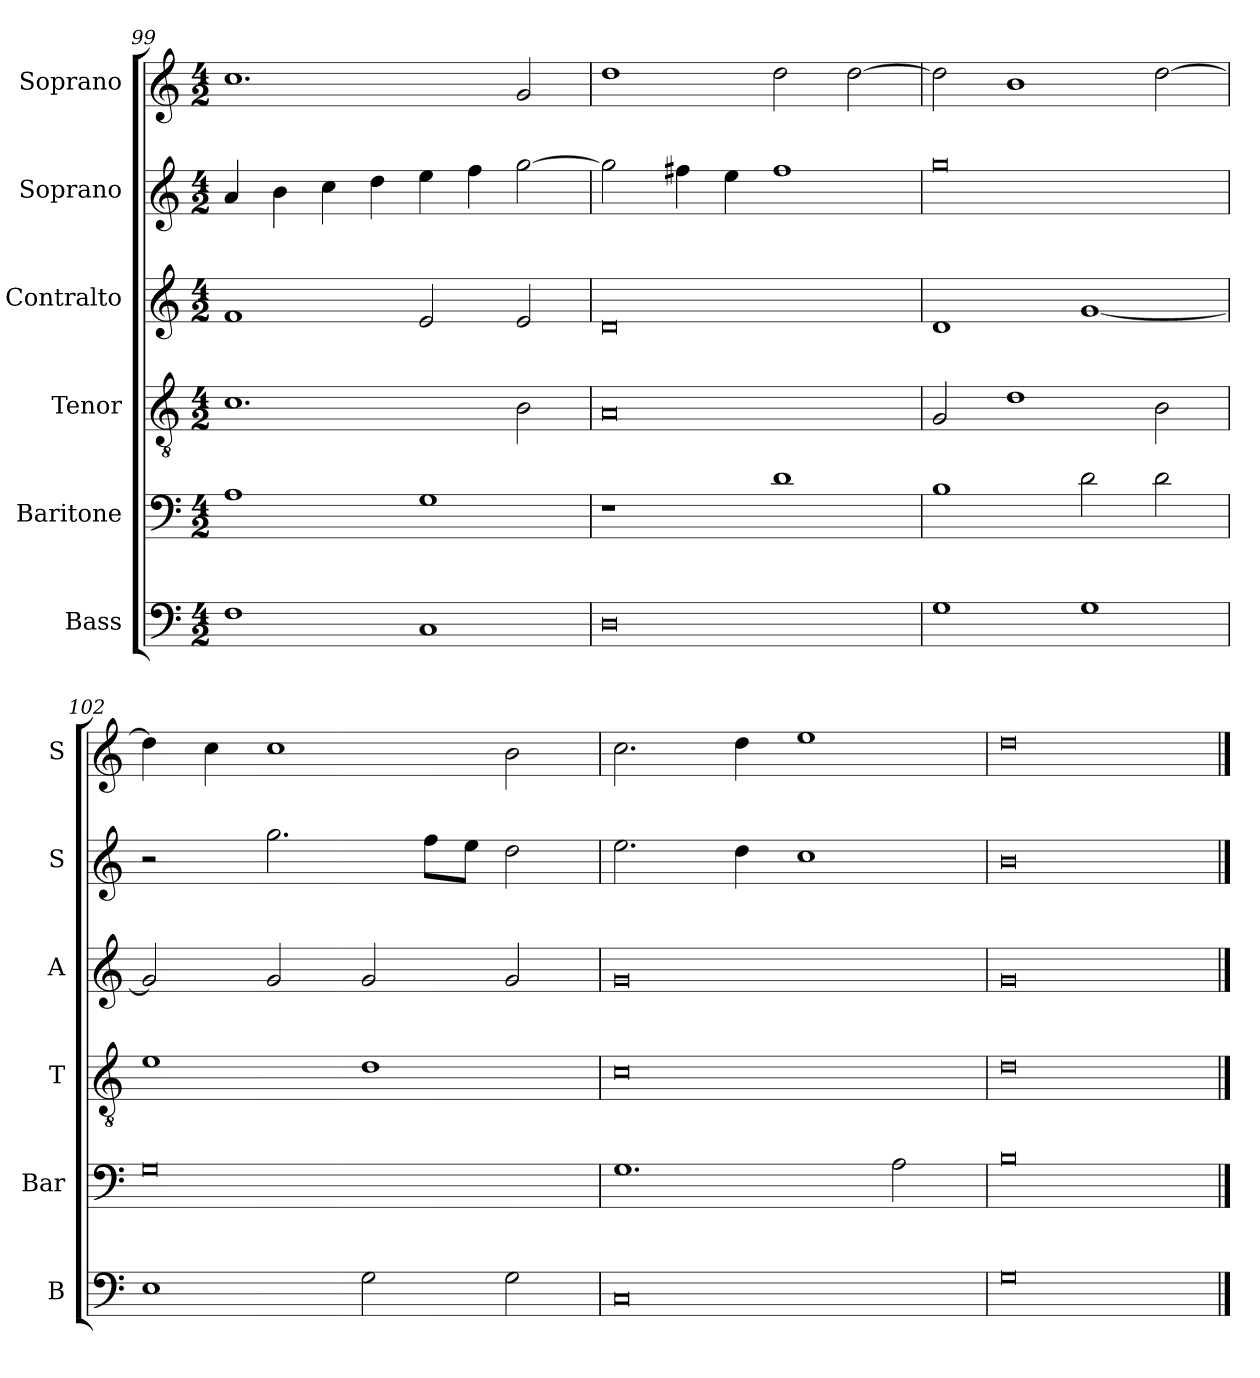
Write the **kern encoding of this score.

**kern	**kern	**kern	**kern	**kern	**kern
*part6	*part5	*part4	*part3	*part2	*part1
*staff6	*staff5	*staff4	*staff3	*staff2	*staff1
*I"Bass	*I"Baritone	*I"Tenor	*I"Contralto	*I"Soprano	*I"Soprano
*I'B	*I'Bar	*I'T	*I'A	*I'S	*I'S
*clefF4	*clefF4	*clefGv2	*clefG2	*clefG2	*clefG2
*k[]	*k[]	*k[]	*k[]	*k[]	*k[]
*G:mix	*G:mix	*G:mix	*G:mix	*G:mix	*G:mix
*M4/2	*M4/2	*M4/2	*M4/2	*M4/2	*M4/2
=99	=99	=99	=99	=99	=99
1F	1A	1.c	1f	4a	1.cc
.	.	.	.	4b	.
.	.	.	.	4cc	.
.	.	.	.	4dd	.
1C	1G	.	2e	4ee	.
.	.	.	.	4ff	.
.	.	2B	2e	[2gg	2g
=100	=100	=100	=100	=100	=100
0D	1r	0A	0d	2gg]	1dd
.	.	.	.	4ff#X	.
.	.	.	.	4ee	.
.	1d	.	.	1ff#	2dd
.	.	.	.	.	[2dd
=101	=101	=101	=101	=101	=101
1G	1B	2G	1d	0gg	2dd]
.	.	1d	.	.	1b
1G	2d	.	[1g	.	.
.	2d	2B	.	.	[2dd
=102	=102	=102	=102	=102	=102
1E	0G	1e	2g]	2r	4dd]
.	.	.	.	.	4cc
.	.	.	2g	2.gg	1cc
2G	.	1d	2g	.	.
.	.	.	.	8ff\L	.
.	.	.	.	8ee\J	.
2G	.	.	2g	2dd	2b
=103	=103	=103	=103	=103	=103
0C	1.G	0c	0g	2.ee	2.cc
.	.	.	.	4dd	4dd
.	.	.	.	1cc	1ee
.	2A	.	.	.	.
=104	=104	=104	=104	=104	=104
0G	0B	0d	0g	0b	0dd
==	==	==	==	==	==
*-	*-	*-	*-	*-	*-
